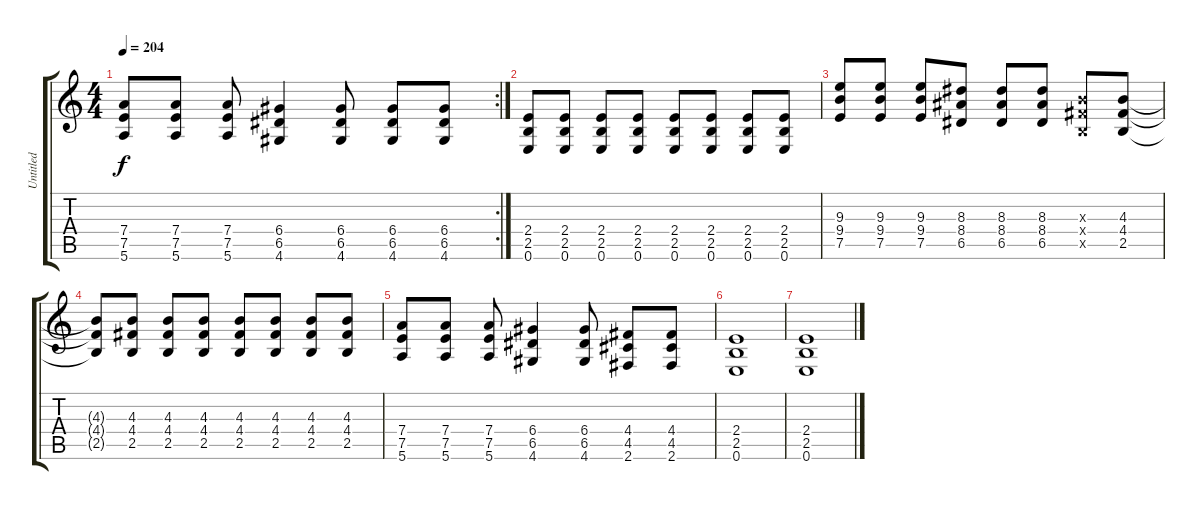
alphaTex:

\track ("Untitled" "Untitled") {instrument overdrivenguitar}
\staff {score tabs}
\tuning (E4 B3 G3 D3 A2 E2) {hide}
\rc 2
\ts (4 4)
\tempo 204
\clef g2
\ks c
(7.4 7.5 5.6).8{dy f} (7.4 7.5 5.6).8 (7.4 7.5 5.6).8 (6.4 6.5 4.6).4 (6.4 6.5 4.6).8 (6.4 6.5 4.6).8 (6.4 6.5 4.6).8 |
(2.4 2.5 0.6).8 (2.4 2.5 0.6).8 (2.4 2.5 0.6).8 (2.4 2.5 0.6).8 (2.4 2.5 0.6).8 (2.4 2.5 0.6).8 (2.4 2.5 0.6).8 (2.4 2.5 0.6).8 |
(9.3 9.4 7.5).8 (9.3 9.4 7.5).8 (9.3 9.4 7.5).8 (8.3 8.4 6.5).8 (8.3 8.4 6.5).8 (8.3 8.4 6.5).8 (4.3{x} 4.4{x} 2.5{x}).8 (4.3 4.4 2.5).8 |
(4.3{t} 4.4{t} 2.5{t}).8 (4.3 4.4 2.5).8 (4.3 4.4 2.5).8 (4.3 4.4 2.5).8 (4.3 4.4 2.5).8 (4.3 4.4 2.5).8 (4.3 4.4 2.5).8 (4.3 4.4 2.5).8 |
(7.4 7.5 5.6).8 (7.4 7.5 5.6).8 (7.4 7.5 5.6).8 (6.4 6.5 4.6).4 (6.4 6.5 4.6).8 (4.4 4.5 2.6).8 (4.4 4.5 2.6).8 |
(2.4 2.5 0.6).1 |
(2.4 2.5 0.6).1
